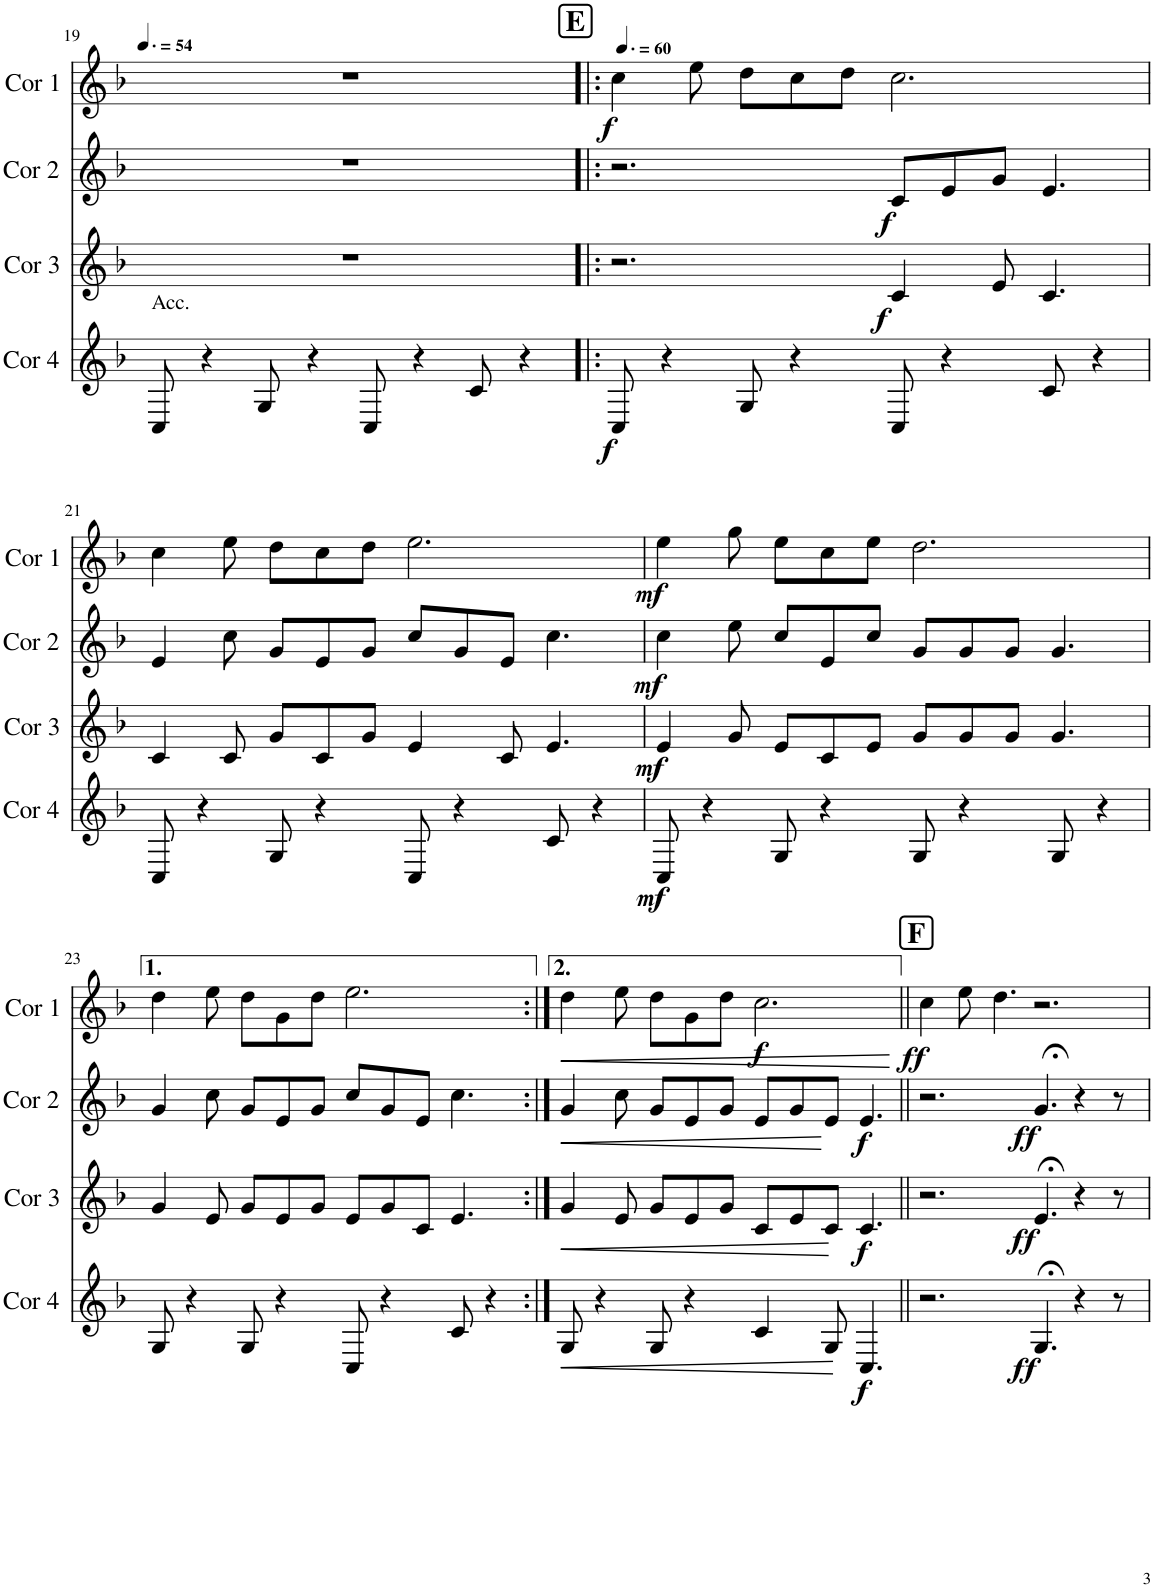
**kern	**dynam	**kern	**dynam	**kern	**dynam	**kern	**dynam
*part4	*part4	*part3	*part3	*part2	*part2	*part1	*part1
*staff4	*staff4	*staff3	*staff3	*staff2	*staff2	*staff1	*staff1
*I"Cor 4	*	*I"Cor 3	*	*I"Cor 2	*	*I"Cor 1	*
*I'Cor 4	*	*I'Cor 3	*	*I'Cor 2	*	*I'Cor 1	*
!!LO:PB:g=z
*clefG2	*	*clefG2	*	*clefG2	*	*clefG2	*
*Trd4c7	*	*Trd4c7	*	*Trd4c7	*	*Trd4c7	*
*k[b-]	*	*k[b-]	*	*k[b-]	*	*k[b-]	*
*M12/8	*	*M12/8	*	*M12/8	*	*M12/8	*
*MM81	*	*MM81	*	*MM81	*	*MM81	*
=19	=19	=19	=19	=19	=19	=19	=19
!LO:TX:a:t=Acc.	!	!	!	!	!	!	!
8C/	.	1.r	.	1.r	.	1.r	.
4r	.	.	.	.	.	.	.
8G/	.	.	.	.	.	.	.
4r	.	.	.	.	.	.	.
8C/	.	.	.	.	.	.	.
4r	.	.	.	.	.	.	.
8c/	.	.	.	.	.	.	.
4r	.	.	.	.	.	.	.
=20!|:	=20!|:	=20!|:	=20!|:	=20!|:	=20!|:	=20!|:	=20!|:
!!LO:REH:place=s1:a:B:cj:fs=14:t=E
*	*	*	*	*	*	*MM90	*
!	!LO:DY:b	!	!	!	!	!	!LO:DY:b
8C/	f	2.r	.	2.r	.	4cc\	f
4r	.	.	.	.	.	.	.
.	.	.	.	.	.	8ee\	.
8G/	.	.	.	.	.	8dd\L	.
4r	.	.	.	.	.	8cc\	.
.	.	.	.	.	.	8dd\J	.
!	!	!	!LO:DY:b	!	!LO:DY:b	!	!
8C/	.	4c/	f	8c/L	f	2.cc\	.
4r	.	.	.	8e/	.	.	.
.	.	8e/	.	8g/J	.	.	.
8c/	.	4.c/	.	4.e/	.	.	.
4r	.	.	.	.	.	.	.
!!LO:LB:g=z
=21	=21	=21	=21	=21	=21	=21	=21
8C/	.	4c/	.	4e/	.	4cc\	.
4r	.	.	.	.	.	.	.
.	.	8c/	.	8cc\	.	8ee\	.
8G/	.	8g/L	.	8g/L	.	8dd\L	.
4r	.	8c/	.	8e/	.	8cc\	.
.	.	8g/J	.	8g/J	.	8dd\J	.
8C/	.	4e/	.	8cc/L	.	2.ee\	.
4r	.	.	.	8g/	.	.	.
.	.	8c/	.	8e/J	.	.	.
8c/	.	4.e/	.	4.cc\	.	.	.
4r	.	.	.	.	.	.	.
=22	=22	=22	=22	=22	=22	=22	=22
!	!LO:DY:b	!	!LO:DY:b	!	!LO:DY:b	!	!LO:DY:b
8C/	mf	4e/	mf	4cc\	mf	4ee\	mf
4r	.	.	.	.	.	.	.
.	.	8g/	.	8ee\	.	8gg\	.
8G/	.	8e/L	.	8cc/L	.	8ee\L	.
4r	.	8c/	.	8e/	.	8cc\	.
.	.	8e/J	.	8cc/J	.	8ee\J	.
8G/	.	8g/L	.	8g/L	.	2.dd\	.
4r	.	8g/	.	8g/	.	.	.
.	.	8g/J	.	8g/J	.	.	.
8G/	.	4.g/	.	4.g/	.	.	.
4r	.	.	.	.	.	.	.
!!LO:LB:g=z
=23	=23	=23	=23	=23	=23	=23	=23
8G/	.	4g/	.	4g/	.	4dd\	.
4r	.	.	.	.	.	.	.
.	.	8e/	.	8cc\	.	8ee\	.
8G/	.	8g/L	.	8g/L	.	8dd\L	.
4r	.	8e/	.	8e/	.	8g\	.
.	.	8g/J	.	8g/J	.	8dd\J	.
8C/	.	8e/L	.	8cc/L	.	2.ee\	.
4r	.	8g/	.	8g/	.	.	.
.	.	8c/J	.	8e/J	.	.	.
8c/	.	4.e/	.	4.cc\	.	.	.
4r	.	.	.	.	.	.	.
=24:|!	=24:|!	=24:|!	=24:|!	=24:|!	=24:|!	=24:|!	=24:|!
!	!LO:HP:b	!	!LO:HP:b	!	!LO:HP:b	!	!LO:HP:b
8G/	<	4g/	<	4g/	<	4dd\	<
4r	.	.	.	.	.	.	.
.	.	8e/	.	8cc\	.	8ee\	.
8G/	.	8g/L	.	8g/L	.	8dd\L	.
4r	.	8e/	.	8e/	.	8g\	.
.	.	8g/J	.	8g/J	.	8dd\J	.
!	!	!	!	!	!	!	!LO:DY:b
4c/	.	8c/L	.	8e/L	.	2.cc\	f
.	.	8e/	.	8g/	.	.	.
8G/	.	8c/J	.	8e/J	.	.	.
!	!LO:DY:b	!	!LO:DY:b	!	!LO:DY:b	!	!
4.C/	f	4.c/	f	4.e/	f	.	.
.	[	.	[	.	[	.	[
!!LO:REH:place=s1:a:B:cj:fs=14:t=F
=25||	=25||	=25||	=25||	=25||	=25||	=25||	=25||
!	!	!	!	!	!	!	!LO:DY:b
2.r	.	2.r	.	2.r	.	4cc\	ff
.	.	.	.	.	.	8ee\	.
.	.	.	.	.	.	4.dd\	.
!	!LO:DY:b	!	!LO:DY:b	!	!LO:DY:b	!	!
4.G;</	ff	4.e;</	ff	4.g;</	ff	2.r	.
4r	.	4r	.	4r	.	.	.
8r	.	8r	.	8r	.	.	.
=	=	=	=	=	=	=	=
*-	*-	*-	*-	*-	*-	*-	*-
